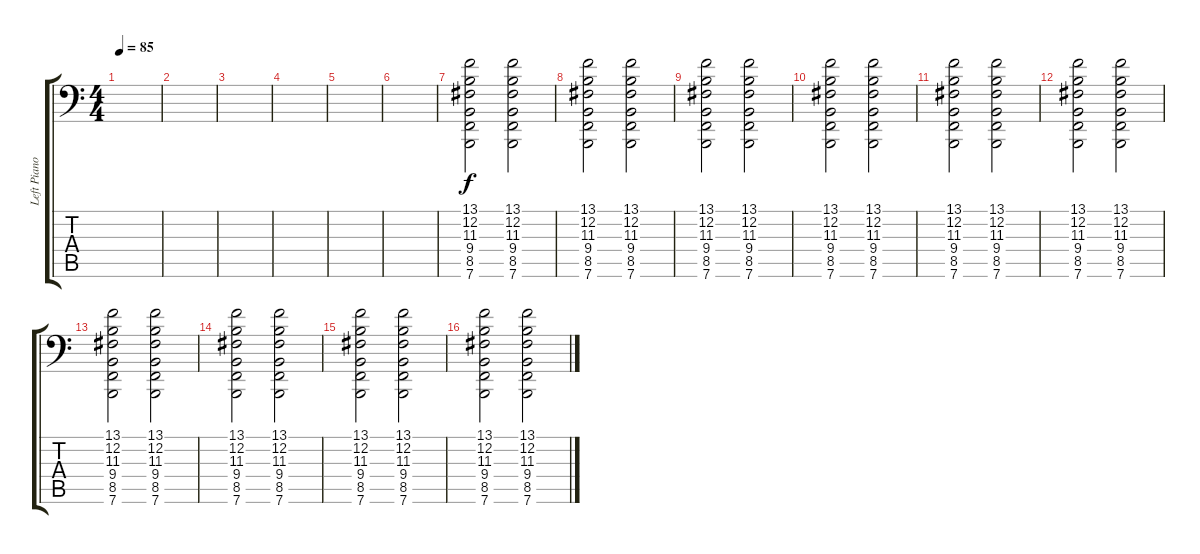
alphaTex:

\track ("Left Piano" "Left Piano") {instrument orchestralharp}
\staff {score tabs}
\tuning (E3 B2 G2 D2 A1 E1) {hide}
\ts (4 4)
\tempo 85
\clef f4
\ks c
|
|
|
|
|
|
(13.1 12.2 11.3 9.4 8.5 7.6).2 (13.1 12.2 11.3 9.4 8.5 7.6).2 |
(13.1 12.2 11.3 9.4 8.5 7.6).2 (13.1 12.2 11.3 9.4 8.5 7.6).2 |
(13.1 12.2 11.3 9.4 8.5 7.6).2 (13.1 12.2 11.3 9.4 8.5 7.6).2 |
(13.1 12.2 11.3 9.4 8.5 7.6).2 (13.1 12.2 11.3 9.4 8.5 7.6).2 |
(13.1 12.2 11.3 9.4 8.5 7.6).2 (13.1 12.2 11.3 9.4 8.5 7.6).2 |
(13.1 12.2 11.3 9.4 8.5 7.6).2 (13.1 12.2 11.3 9.4 8.5 7.6).2 |
(13.1 12.2 11.3 9.4 8.5 7.6).2 (13.1 12.2 11.3 9.4 8.5 7.6).2 |
(13.1 12.2 11.3 9.4 8.5 7.6).2 (13.1 12.2 11.3 9.4 8.5 7.6).2 |
(13.1 12.2 11.3 9.4 8.5 7.6).2 (13.1 12.2 11.3 9.4 8.5 7.6).2 |
(13.1 12.2 11.3 9.4 8.5 7.6).2 (13.1 12.2 11.3 9.4 8.5 7.6).2
